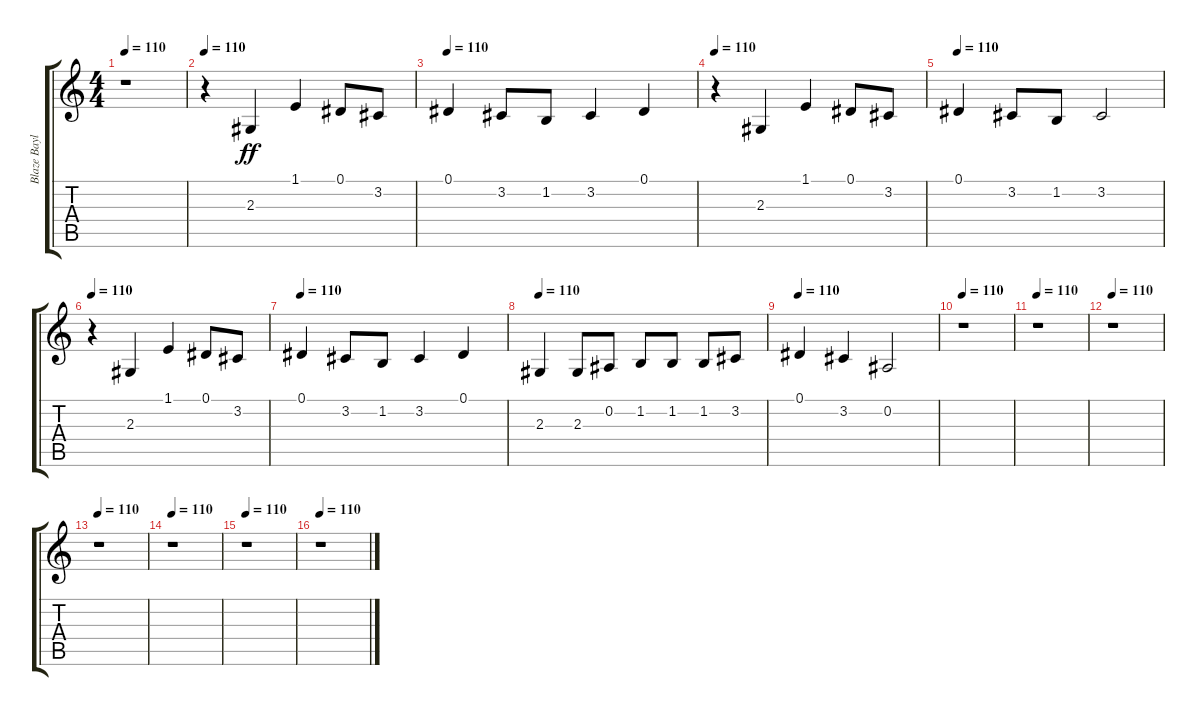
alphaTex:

\track ("Blaze Bayley" "Blaze Bayl") {instrument choiraahs}
\staff {score tabs}
\tuning (Eb4 Bb3 Gb3 Db3 Ab2 Eb2) {hide}
\ts (4 4)
\tempo 110
\clef g2
\ks c
r.1{dy ff} |
\tempo 110
r.4 2.3.4 1.1.4 0.1.8 3.2.8 |
\tempo 110
0.1.4 3.2.8 1.2.8 3.2.4 0.1.4 |
\tempo 110
r.4 2.3.4 1.1.4 0.1.8 3.2.8 |
\tempo 110
0.1.4 3.2.8 1.2.8 3.2.2 |
\tempo 110
r.4 2.3.4 1.1.4 0.1.8 3.2.8 |
\tempo 110
0.1.4 3.2.8 1.2.8 3.2.4 0.1.4 |
\tempo 110
2.3.4 2.3.8 0.2.8 1.2.8 1.2.8 1.2.8 3.2.8 |
\tempo 110
0.1.4 3.2.4 0.2.2 |
\tempo 110
r.1 |
\tempo 110
r.1 |
\tempo 110
r.1 |
\tempo 110
r.1 |
\tempo 110
r.1 |
\tempo 110
r.1 |
\tempo 110
r.1
